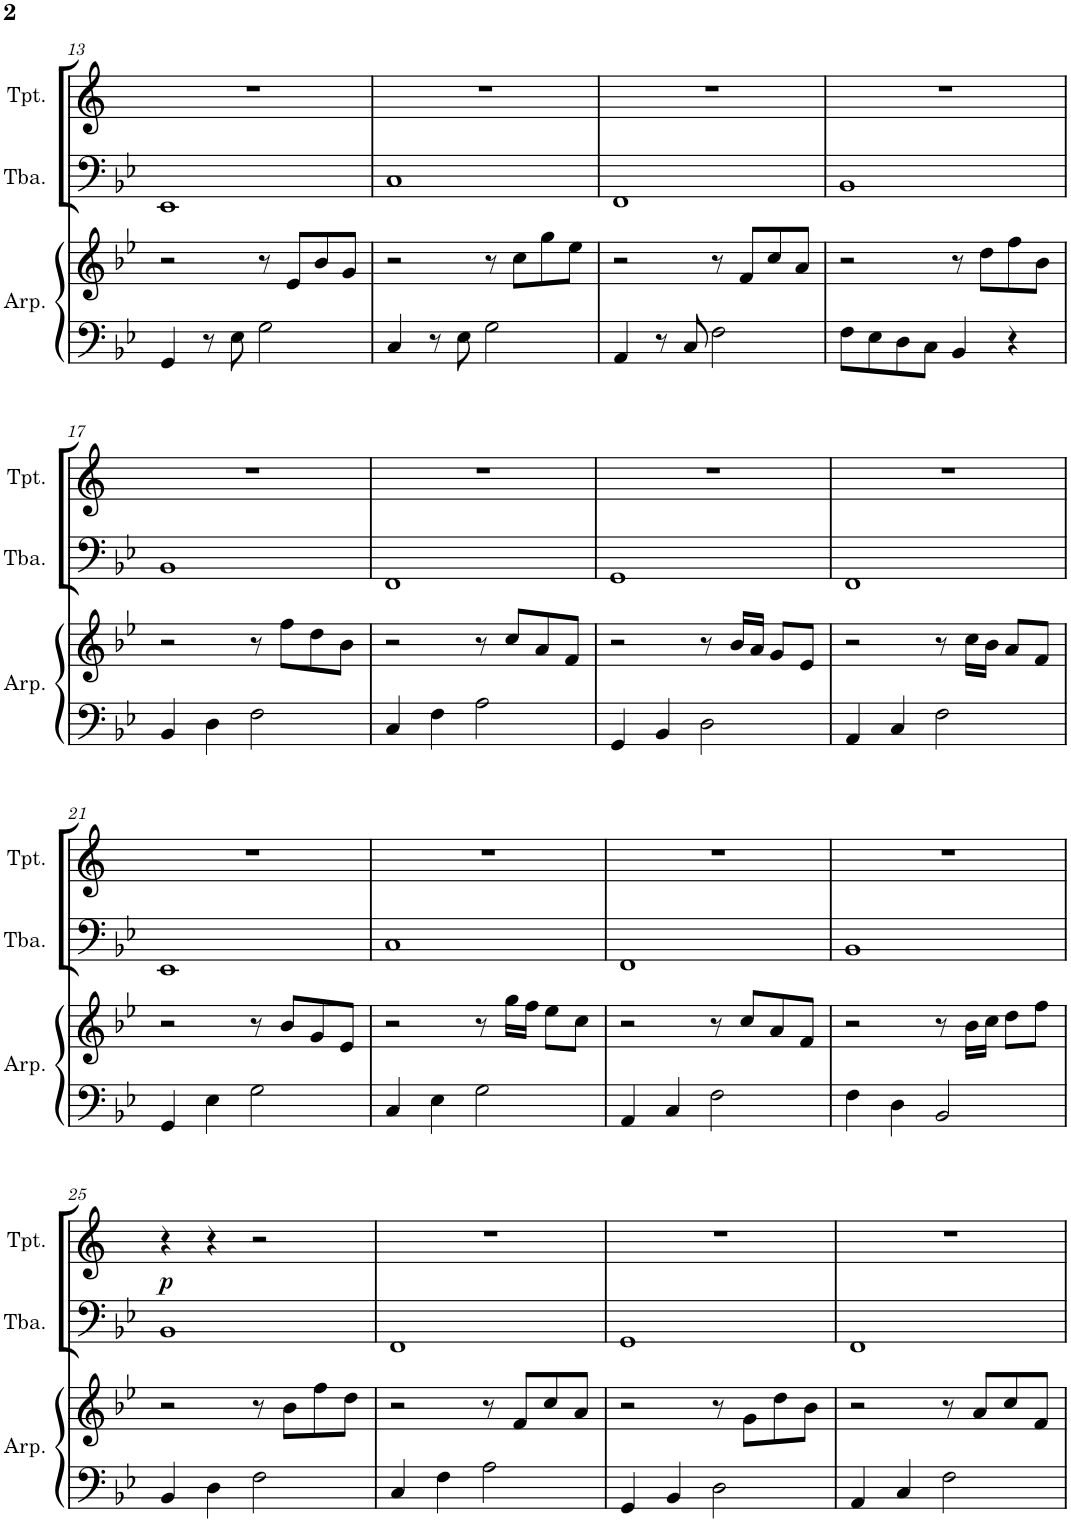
**kern	**kern	**kern	**kern	**dynam
*part3	*part3	*part2	*part1	*part1
*staff4	*staff3	*staff2	*staff1	*staff1
*I"Arpa	*	*I"Tuba	*I"Trompeta	*
*I'Arp.	*	*I'Tba.	*I'Tpt.	*
!!LO:PB:g=z
*clefF4	*clefG2	*clefF4	*clefG2	*
*	*	*	*Trd1c2	*
*k[b-e-]	*k[b-e-]	*k[b-e-]	*k[]	*
*M4/4	*M4/4	*M4/4	*M4/4	*
=13	=13	=13	=13	=13
4GG/	2r	1EE-	1r	.
8r	.	.	.	.
8E-\	.	.	.	.
2G\	8r	.	.	.
.	8e-/L	.	.	.
.	8b-/	.	.	.
.	8g/J	.	.	.
=14	=14	=14	=14	=14
4C/	2r	1C	1r	.
8r	.	.	.	.
8E-\	.	.	.	.
2G\	8r	.	.	.
.	8cc\L	.	.	.
.	8gg\	.	.	.
.	8ee-\J	.	.	.
=15	=15	=15	=15	=15
4AA/	2r	1FF	1r	.
8r	.	.	.	.
8C/	.	.	.	.
2F\	8r	.	.	.
.	8f/L	.	.	.
.	8cc/	.	.	.
.	8a/J	.	.	.
=16	=16	=16	=16	=16
8F\L	2r	1BB-	1r	.
8E-\	.	.	.	.
8D\	.	.	.	.
8C\J	.	.	.	.
4BB-/	8r	.	.	.
.	8dd\L	.	.	.
4r	8ff\	.	.	.
.	8b-\J	.	.	.
!!LO:LB:g=z
=17	=17	=17	=17	=17
4BB-/	2r	1BB-	1r	.
4D\	.	.	.	.
2F\	8r	.	.	.
.	8ff\L	.	.	.
.	8dd\	.	.	.
.	8b-\J	.	.	.
=18	=18	=18	=18	=18
4C/	2r	1FF	1r	.
4F\	.	.	.	.
2A\	8r	.	.	.
.	8cc/L	.	.	.
.	8a/	.	.	.
.	8f/J	.	.	.
=19	=19	=19	=19	=19
4GG/	2r	1GG	1r	.
4BB-/	.	.	.	.
2D\	8r	.	.	.
.	16b-/LL	.	.	.
.	16a/JJ	.	.	.
.	8g/L	.	.	.
.	8e-/J	.	.	.
=20	=20	=20	=20	=20
4AA/	2r	1FF	1r	.
4C/	.	.	.	.
2F\	8r	.	.	.
.	16cc\LL	.	.	.
.	16b-\JJ	.	.	.
.	8a/L	.	.	.
.	8f/J	.	.	.
!!LO:LB:g=z
=21	=21	=21	=21	=21
4GG/	2r	1EE-	1r	.
4E-\	.	.	.	.
2G\	8r	.	.	.
.	8b-/L	.	.	.
.	8g/	.	.	.
.	8e-/J	.	.	.
=22	=22	=22	=22	=22
4C/	2r	1C	1r	.
4E-\	.	.	.	.
2G\	8r	.	.	.
.	16gg\LL	.	.	.
.	16ff\JJ	.	.	.
.	8ee-\L	.	.	.
.	8cc\J	.	.	.
=23	=23	=23	=23	=23
4AA/	2r	1FF	1r	.
4C/	.	.	.	.
2F\	8r	.	.	.
.	8cc/L	.	.	.
.	8a/	.	.	.
.	8f/J	.	.	.
=24	=24	=24	=24	=24
4F\	2r	1BB-	1r	.
4D\	.	.	.	.
2BB-/	8r	.	.	.
.	16b-\LL	.	.	.
.	16cc\JJ	.	.	.
.	8dd\L	.	.	.
.	8ff\J	.	.	.
!!LO:LB:g=z
=25	=25	=25	=25	=25
!	!	!	!	!LO:DY:b
4BB-/	2r	1BB-	4r	p
4D\	.	.	4r	.
2F\	8r	.	2r	.
.	8b-\L	.	.	.
.	8ff\	.	.	.
.	8dd\J	.	.	.
=26	=26	=26	=26	=26
4C/	2r	1FF	1r	.
4F\	.	.	.	.
2A\	8r	.	.	.
.	8f/L	.	.	.
.	8cc/	.	.	.
.	8a/J	.	.	.
=27	=27	=27	=27	=27
4GG/	2r	1GG	1r	.
4BB-/	.	.	.	.
2D\	8r	.	.	.
.	8g\L	.	.	.
.	8dd\	.	.	.
.	8b-\J	.	.	.
=28	=28	=28	=28	=28
4AA/	2r	1FF	1r	.
4C/	.	.	.	.
2F\	8r	.	.	.
.	8a/L	.	.	.
.	8cc/	.	.	.
.	8f/J	.	.	.
=	=	=	=	=
*-	*-	*-	*-	*-
